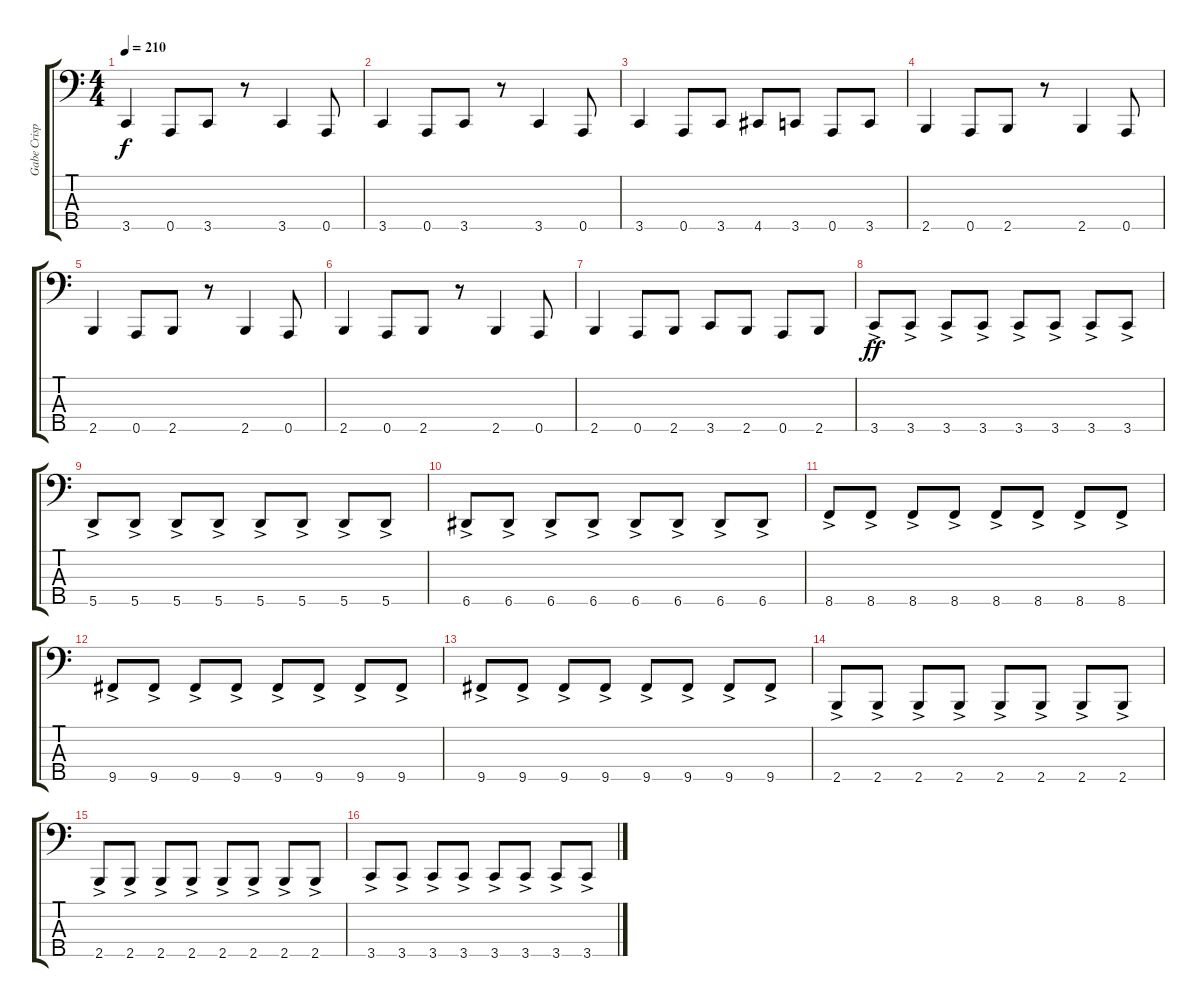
\track ("Gabe Crisp (Bass)" "Gabe Crisp") {instrument electricbasspick}
\staff {score tabs}
\tuning (G2 D2 A1 E1 A0) {hide}
\ts (4 4)
\tempo 210
\clef f4
\ks c
3.5.4{dy f} 0.5.8 3.5.8 r.8 3.5.4 0.5.8 |
3.5.4 0.5.8 3.5.8 r.8 3.5.4 0.5.8 |
3.5.4 0.5.8 3.5.8 4.5.8 3.5.8 0.5.8 3.5.8 |
2.5.4 0.5.8 2.5.8 r.8 2.5.4 0.5.8 |
2.5.4 0.5.8 2.5.8 r.8 2.5.4 0.5.8 |
2.5.4 0.5.8 2.5.8 r.8 2.5.4 0.5.8 |
2.5.4 0.5.8 2.5.8 3.5.8 2.5.8 0.5.8 2.5.8 |
3.5{ac}.8{dy ff} 3.5{ac}.8 3.5{ac}.8 3.5{ac}.8 3.5{ac}.8 3.5{ac}.8 3.5{ac}.8 3.5{ac}.8 |
5.5{ac}.8 5.5{ac}.8 5.5{ac}.8 5.5{ac}.8 5.5{ac}.8 5.5{ac}.8 5.5{ac}.8 5.5{ac}.8 |
6.5{ac}.8 6.5{ac}.8 6.5{ac}.8 6.5{ac}.8 6.5{ac}.8 6.5{ac}.8 6.5{ac}.8 6.5{ac}.8 |
8.5{ac}.8 8.5{ac}.8 8.5{ac}.8 8.5{ac}.8 8.5{ac}.8 8.5{ac}.8 8.5{ac}.8 8.5{ac}.8 |
9.5{ac}.8 9.5{ac}.8 9.5{ac}.8 9.5{ac}.8 9.5{ac}.8 9.5{ac}.8 9.5{ac}.8 9.5{ac}.8 |
9.5{ac}.8 9.5{ac}.8 9.5{ac}.8 9.5{ac}.8 9.5{ac}.8 9.5{ac}.8 9.5{ac}.8 9.5{ac}.8 |
2.5{ac}.8 2.5{ac}.8 2.5{ac}.8 2.5{ac}.8 2.5{ac}.8 2.5{ac}.8 2.5{ac}.8 2.5{ac}.8 |
2.5{ac}.8 2.5{ac}.8 2.5{ac}.8 2.5{ac}.8 2.5{ac}.8 2.5{ac}.8 2.5{ac}.8 2.5{ac}.8 |
3.5{ac}.8 3.5{ac}.8 3.5{ac}.8 3.5{ac}.8 3.5{ac}.8 3.5{ac}.8 3.5{ac}.8 3.5{ac}.8
